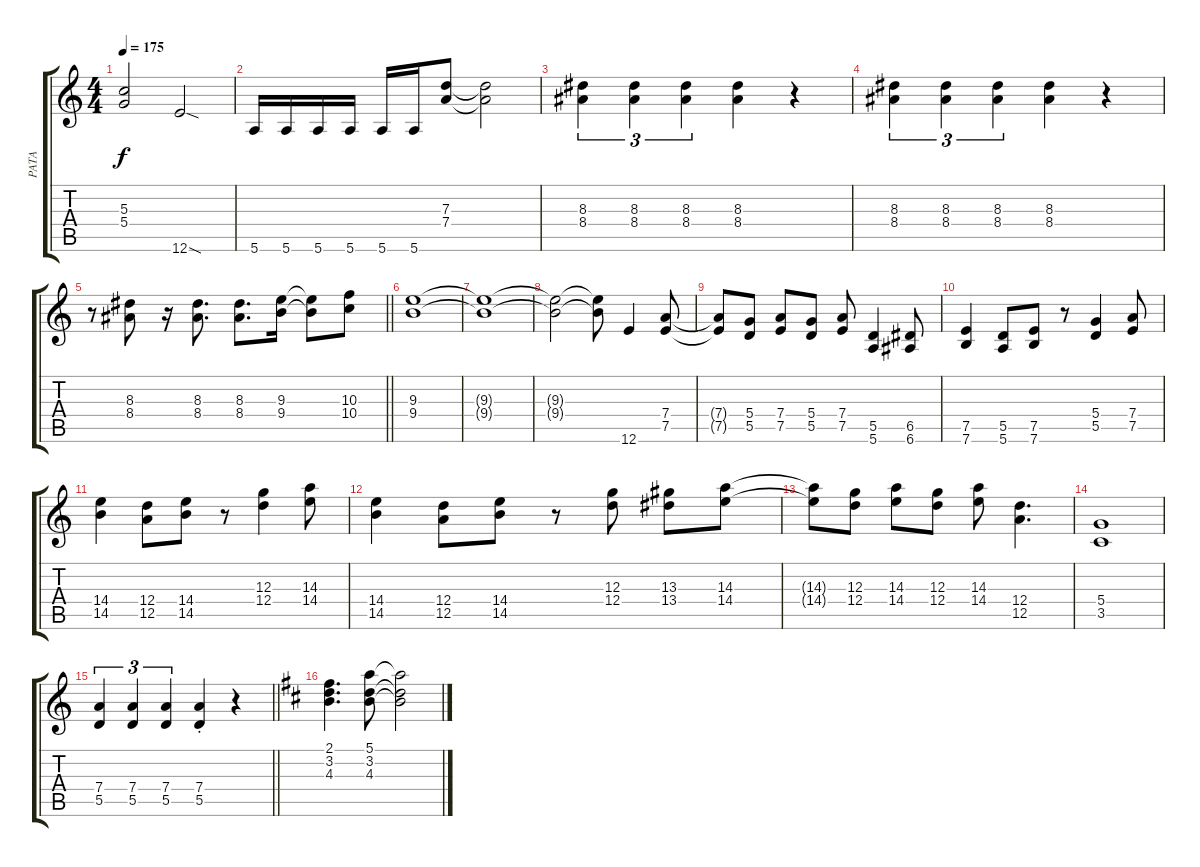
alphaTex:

\track ("PATA" "PATA") {instrument distortionguitar}
\staff {score tabs}
\tuning (E4 B3 G3 D3 A2 E2) {hide}
\ts (4 4)
\tempo 175
\clef g2
\ks c
(5.3{t} 5.4{t}).2{dy f} 12.6{sod}.2 |
5.6.16 5.6.16 5.6.16 5.6.16 5.6.16 5.6.16 (7.3 7.4).8 (7.3{t} 7.4{t}).2 |
(8.3 8.4).4{tu (3 2)} (8.3 8.4).4{tu (3 2)} (8.3 8.4).4{tu (3 2)} (8.3 8.4).4 r.4 |
(8.3 8.4).4{tu (3 2)} (8.3 8.4).4{tu (3 2)} (8.3 8.4).4{tu (3 2)} (8.3 8.4).4 r.4 |
\barLineRight lightlight
r.8 (8.3 8.4).8 r.16 (8.3 8.4).8{d} (8.3 8.4).8{d} (9.3 9.4).16 (9.3{t} 9.4{t}).8 (10.3 10.4).8 |
(9.3 9.4).1 |
(9.3{t} 9.4{t}).1 |
(9.3{t} 9.4{t}).2 (9.3{t} 9.4{t}).8 12.6.4 (7.4 7.5).8 |
(7.4{t} 7.5{t}).8 (5.4 5.5).8 (7.4 7.5).8 (5.4 5.5).8 (7.4 7.5).8 (5.5 5.6).4 (6.5 6.6).8 |
(7.5 7.6).4 (5.5 5.6).8 (7.5 7.6).8 r.8 (5.4 5.5).4 (7.4 7.5).8 |
(14.4 14.5).4 (12.4 12.5).8 (14.4 14.5).8 r.8 (12.3 12.4).4 (14.3 14.4).8 |
(14.4 14.5).4 (12.4 12.5).8 (14.4 14.5).8 r.8 (12.3 12.4).8 (13.3 13.4).8 (14.3 14.4).8 |
(14.3{t} 14.4{t}).8 (12.3 12.4).8 (14.3 14.4).8 (12.3 12.4).8 (14.3 14.4).8 (12.4 12.5).4{d} |
(5.4 3.5).1 |
\barLineRight lightlight
(7.4 5.5).4{tu (3 2)} (7.4 5.5).4{tu (3 2)} (7.4 5.5).4{tu (3 2)} (7.4{st} 5.5{st}).4 r.4 |
\ks d
(2.1 3.2 4.3).4{d instrument electricguitarclean} (5.1 3.2 4.3).8 (5.1{t} 3.2{t} 4.3{t}).2
